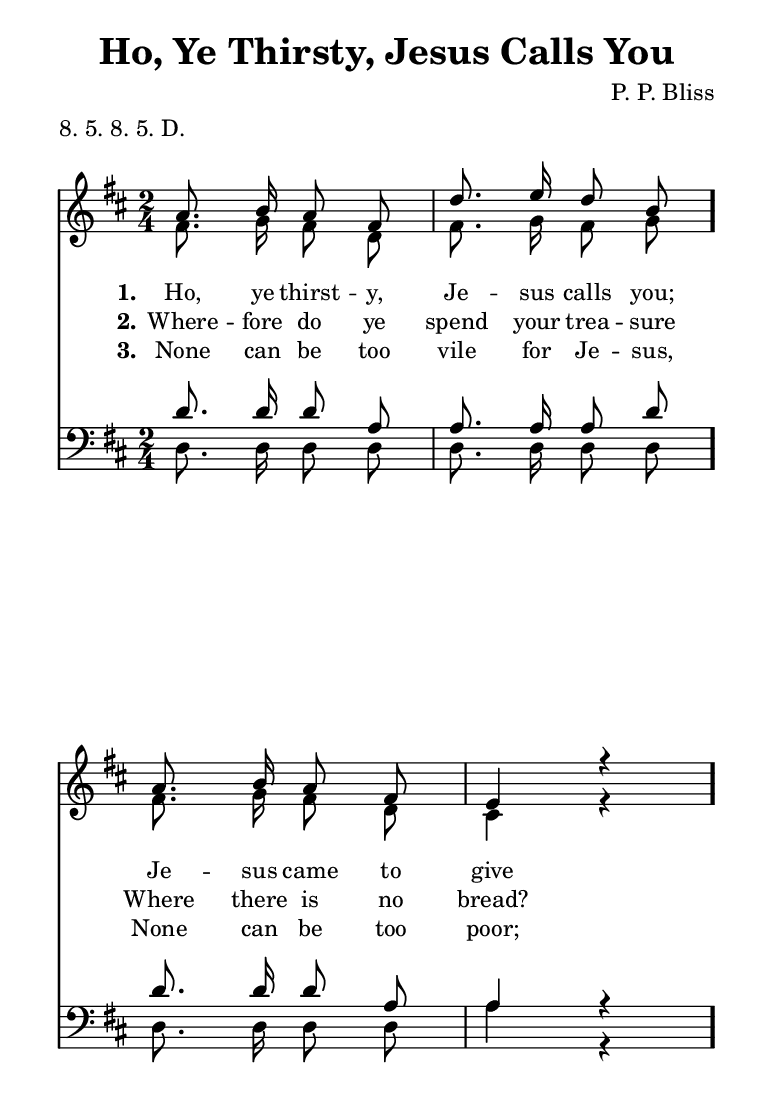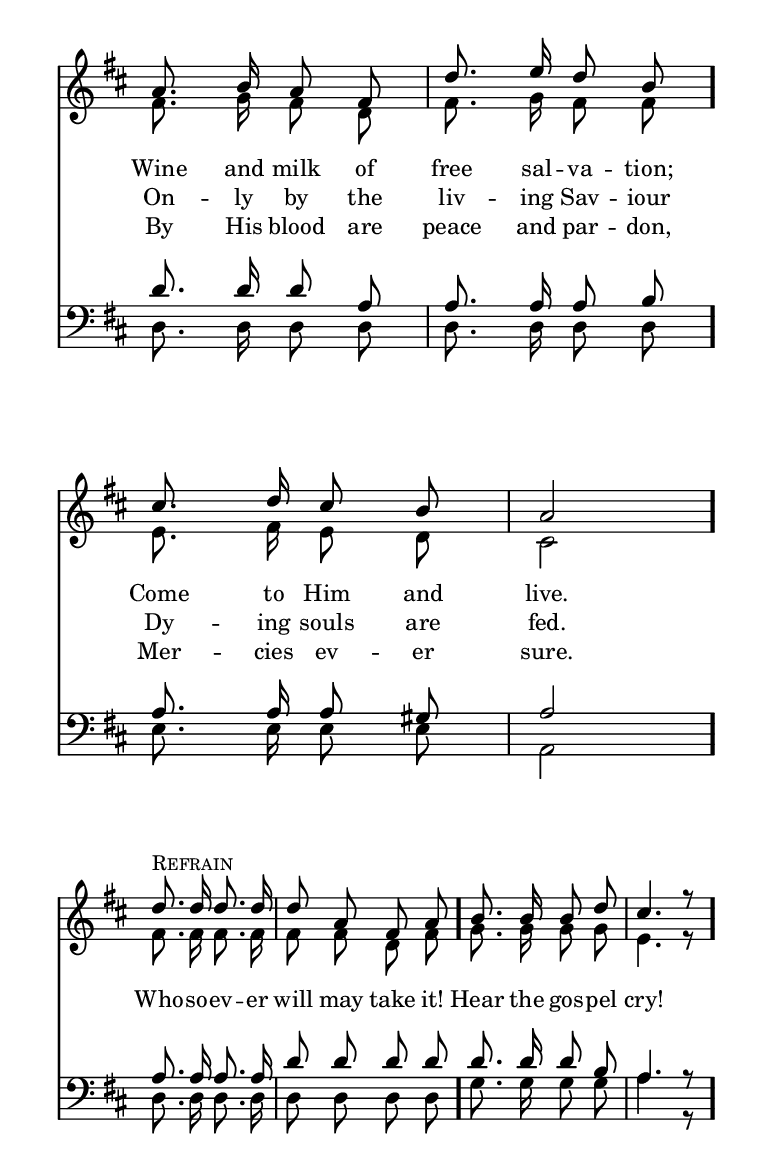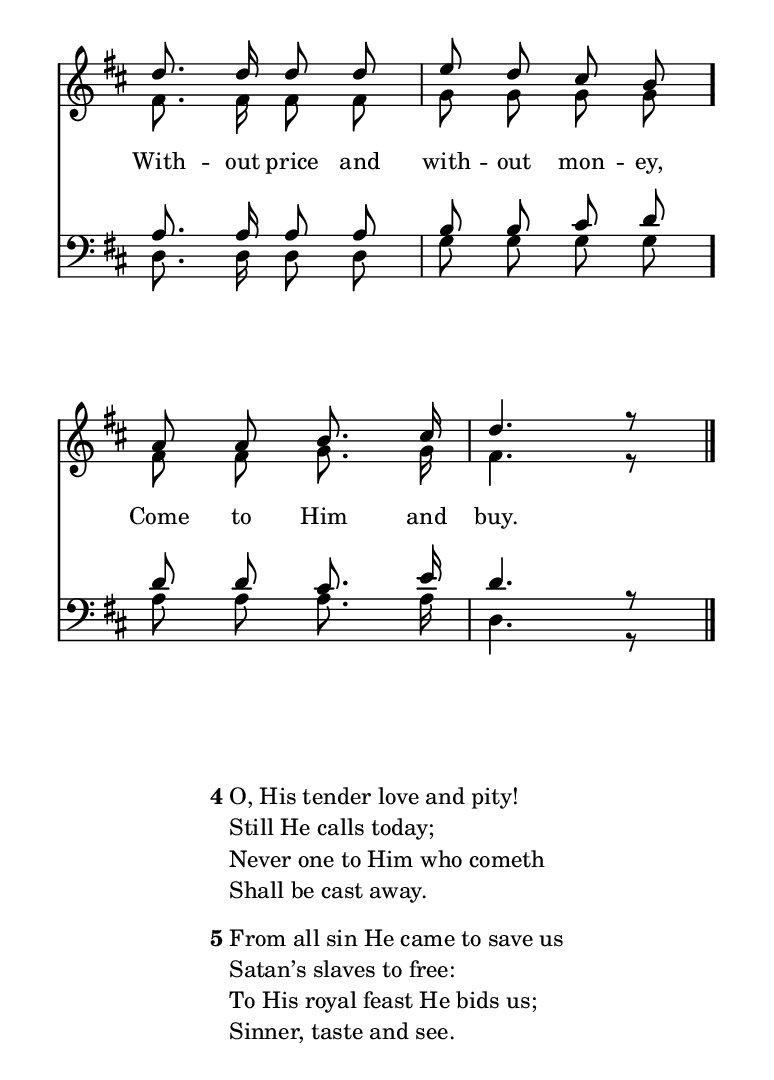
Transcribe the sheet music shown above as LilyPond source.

\include "common/global.ily"
\paper {
  \include "common/paper.ily"
  %ragged-bottom = ##t
  %ragged-last-bottom = ##t
  %systems-per-page = ##f
  %page-count = ##f
}

\header{
  hymnnumber = "94"
  title = "Ho, Ye Thirsty, Jesus Calls You"
  tunename = "Hold the Fort"
  meter = "8. 5. 8. 5. D."
  %poet = ""
  composer = "P. P. Bliss"
  %copyright = ""
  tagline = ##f
}

% for fermata in MIDI
ta = { \tempo 8=90 }
tb = { \tempo 8=45 }

patternAA = { c8. c16 c8  c8  | c8. c16 c8 c8 }
patternAB = { c8. c16 c8. c16 | c8  c8  c8 c8 }
patternAC = { c8. c16 c8  c8  | c8  c8  c8 c8 }

patternBA = { c8. c16 c8 c8 | c4 c4 }
patternBB = { c8. c16 c8 c8 | c2 }
patternBC = { c8. c16 c8 c8 | c4. c8 }
patternBD = { c8 c8 c8. c16 | c4. c8 }

global = {
  \include "common/overrides.ily"
  \override Staff.TimeSignature.style = #'numbered
  \time 2/4
  \override Score.MetronomeMark.transparent = ##t % hide all fermata changes too
  \ta
  \key d \major
  %\partial 4
  \autoBeamOff
}

notesSoprano = {
\global
\relative c'' {

  \changePitch \patternAA { a b a fis | d' e d b }
  \changePitch \patternBA { a b a fis | e r }
  \changePitch \patternAA { a b a fis | d' e d b }
  \changePitch \patternBB { cis d cis b | a }

  << s^\markup { \small \caps "Refrain" }
  \changePitch \patternAB { d d d d | d a fis a } >>
  \changePitch \patternBC { b b b d | cis r }
  \changePitch \patternAC { d d d d | e d cis b }
  \changePitch \patternBD { a a b cis | d r }

  \bar "|."

}
}

notesAlto = {
\global
\relative e' {

  \changePitch \patternAA { fis g fis d | fis g fis g }
  \changePitch \patternBA { fis g fis d | cis r }
  \changePitch \patternAA { fis g fis d | fis g fis fis }
  \changePitch \patternBB { e fis e d | cis }

  \changePitch \patternAB { fis fis fis fis | fis fis d fis }
  \changePitch \patternBC { g g g g | e r }
  \changePitch \patternAC { fis fis fis fis | g g g g }
  \changePitch \patternBD { fis fis g g | fis r }

}
}

notesTenor = {
\global
\relative a {

  \changePitch \patternAA { d d d a | a a a d }
  \changePitch \patternBA { d d d a | a r }
  \changePitch \patternAA { d d d a | a a a b }
  \changePitch \patternBB { a a a gis | a }

  \changePitch \patternAB { a a a a | d d d d }
  \changePitch \patternBC { d d d b | a r }
  \changePitch \patternAC { a a a a | b b cis d }
  \changePitch \patternBD { d d cis e | d r }

}
}

notesBass = {
\global
\relative f {

  \changePitch \patternAA { d d d d | d d d d }
  \changePitch \patternBA { d d d d | a' r }
  \changePitch \patternAA { d, d d d | d d d d }
  \changePitch \patternBB { e e e e | a, }

  \changePitch \patternAB { d d d d | d d d d }
  \changePitch \patternBC { g g g g | a r }
  \changePitch \patternAC { d, d d d | g g g g }
  \changePitch \patternBD { a a a a | d, r }

}
}

Refrain = \lyricmode {

Who -- so -- ev -- er will may take it! \bar "."
Hear the gos -- pel cry! \bar "." \break
With -- out price and with -- out mon -- ey, \bar "."
Come to Him and buy. \bar "." \break

}

wordsA = \lyricmode {
\set stanza = "1."

Ho, ye thirst -- y, Je -- sus calls you; \bar "."
Je -- sus came to give \bar "." \break
Wine and milk of free sal -- va -- tion; \bar "."
Come to Him and live. \bar "." \break

}

wordsB = \lyricmode {
\set stanza = "2."

Where -- fore do ye spend your trea -- sure
Where there is no bread?
On -- ly by the liv -- ing Sav -- iour
Dy -- ing souls are fed.

\Refrain

}

wordsC = \lyricmode {
\set stanza = "3."

None can be too vile for Je -- sus,
None can be too poor;
By His blood are peace and par -- don,
Mer -- cies ev -- er sure.

}

wordsD = \markuplist {

\line { O, His tender love and pity! }
\line { Still He calls today; }
\line { Never one to Him who cometh }
\line { Shall be cast away. }

}

wordsE = \markuplist {

\line { From all sin He came to save us }
\line { Satan’s slaves to free: }
\line { To His royal feast He bids us; }
\line { Sinner, taste and see. }

}

\score {
  \context ChoirStaff <<
    \context Staff = upper <<
      \set ChoirStaff.systemStartDelimiter = #'SystemStartBar
      \context Voice  = sopranos { \voiceOne << \notesSoprano >> }
      \context Voice  = altos { \voiceTwo << \notesAlto >> }
      \context Lyrics = one   \lyricsto sopranos \wordsA
      \context Lyrics = two   \lyricsto sopranos \wordsB
      \context Lyrics = three \lyricsto sopranos \wordsC
    >>
    \context Staff = men <<
      \clef bass
      \context Voice  = tenors { \voiceOne << \notesTenor >> }
      \context Voice  = basses { \voiceTwo << \notesBass >> }
    >>
  >>
  \layout {
    \include "common/layout.ily"
  }
  \midi{
    \include "common/midi.ily"
  }
}

\noPageBreak

\markup { \fill-line { \column {
  \line{ \bold 4 \column { \wordsD } } \combine \null \vspace #0.4
  \line{ \bold 5 \column { \wordsE } } \combine \null \vspace #0.4
} } }

\pageBreak

\version "2.19.49"  % necessary for upgrading to future LilyPond versions.

% vi:set et ts=2 sw=2 ai nocindent syntax=lilypond:
